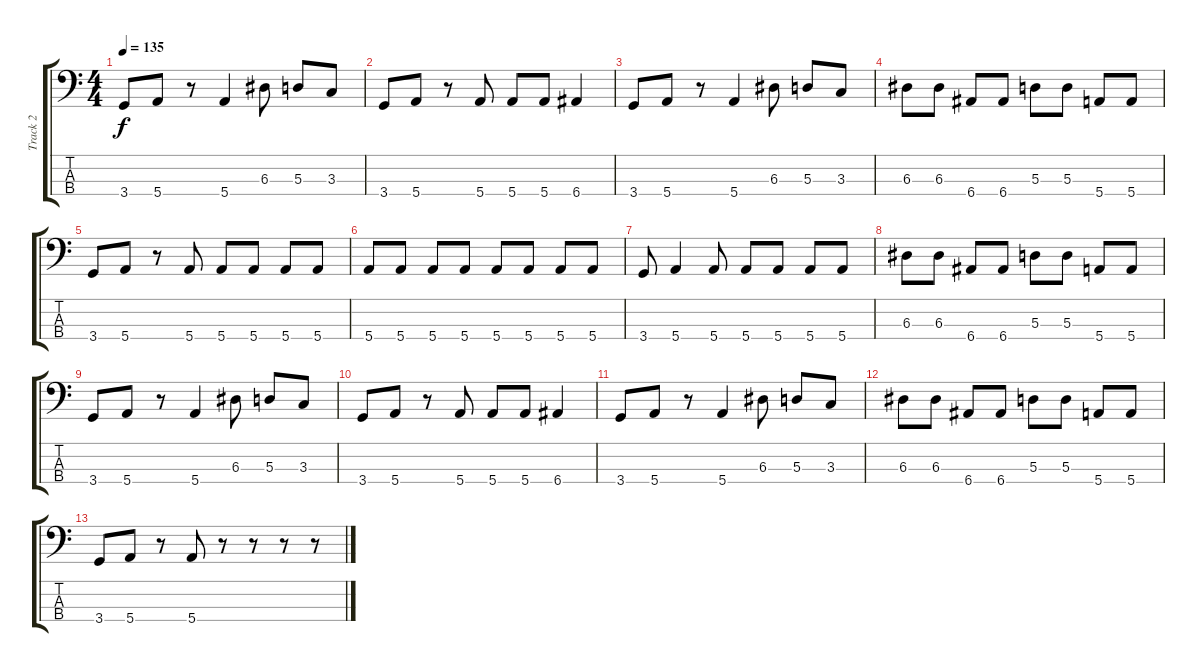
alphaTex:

\track ("Track 2" "Track 2") {instrument electricbasspick}
\staff {score tabs}
\tuning (G2 D2 A1 E1) {hide}
\ts (4 4)
\tempo 135
\clef f4
\ks c
3.4.8{dy f} 5.4.8 r.8 5.4.4 6.3.8 5.3.8 3.3.8 |
3.4.8 5.4.8 r.8 5.4.8 5.4.8 5.4.8 6.4.4 |
3.4.8 5.4.8 r.8 5.4.4 6.3.8 5.3.8 3.3.8 |
6.3.8 6.3.8 6.4.8 6.4.8 5.3.8 5.3.8 5.4.8 5.4.8 |
3.4.8 5.4.8 r.8 5.4.8 5.4.8 5.4.8 5.4.8 5.4.8 |
5.4.8 5.4.8 5.4.8 5.4.8 5.4.8 5.4.8 5.4.8 5.4.8 |
3.4.8 5.4.4 5.4.8 5.4.8 5.4.8 5.4.8 5.4.8 |
6.3.8 6.3.8 6.4.8 6.4.8 5.3.8 5.3.8 5.4.8 5.4.8 |
3.4.8 5.4.8 r.8 5.4.4 6.3.8 5.3.8 3.3.8 |
3.4.8 5.4.8 r.8 5.4.8 5.4.8 5.4.8 6.4.4 |
3.4.8 5.4.8 r.8 5.4.4 6.3.8 5.3.8 3.3.8 |
6.3.8 6.3.8 6.4.8 6.4.8 5.3.8 5.3.8 5.4.8 5.4.8 |
3.4.8 5.4.8 r.8 5.4.8 r.8 r.8 r.8 r.8
